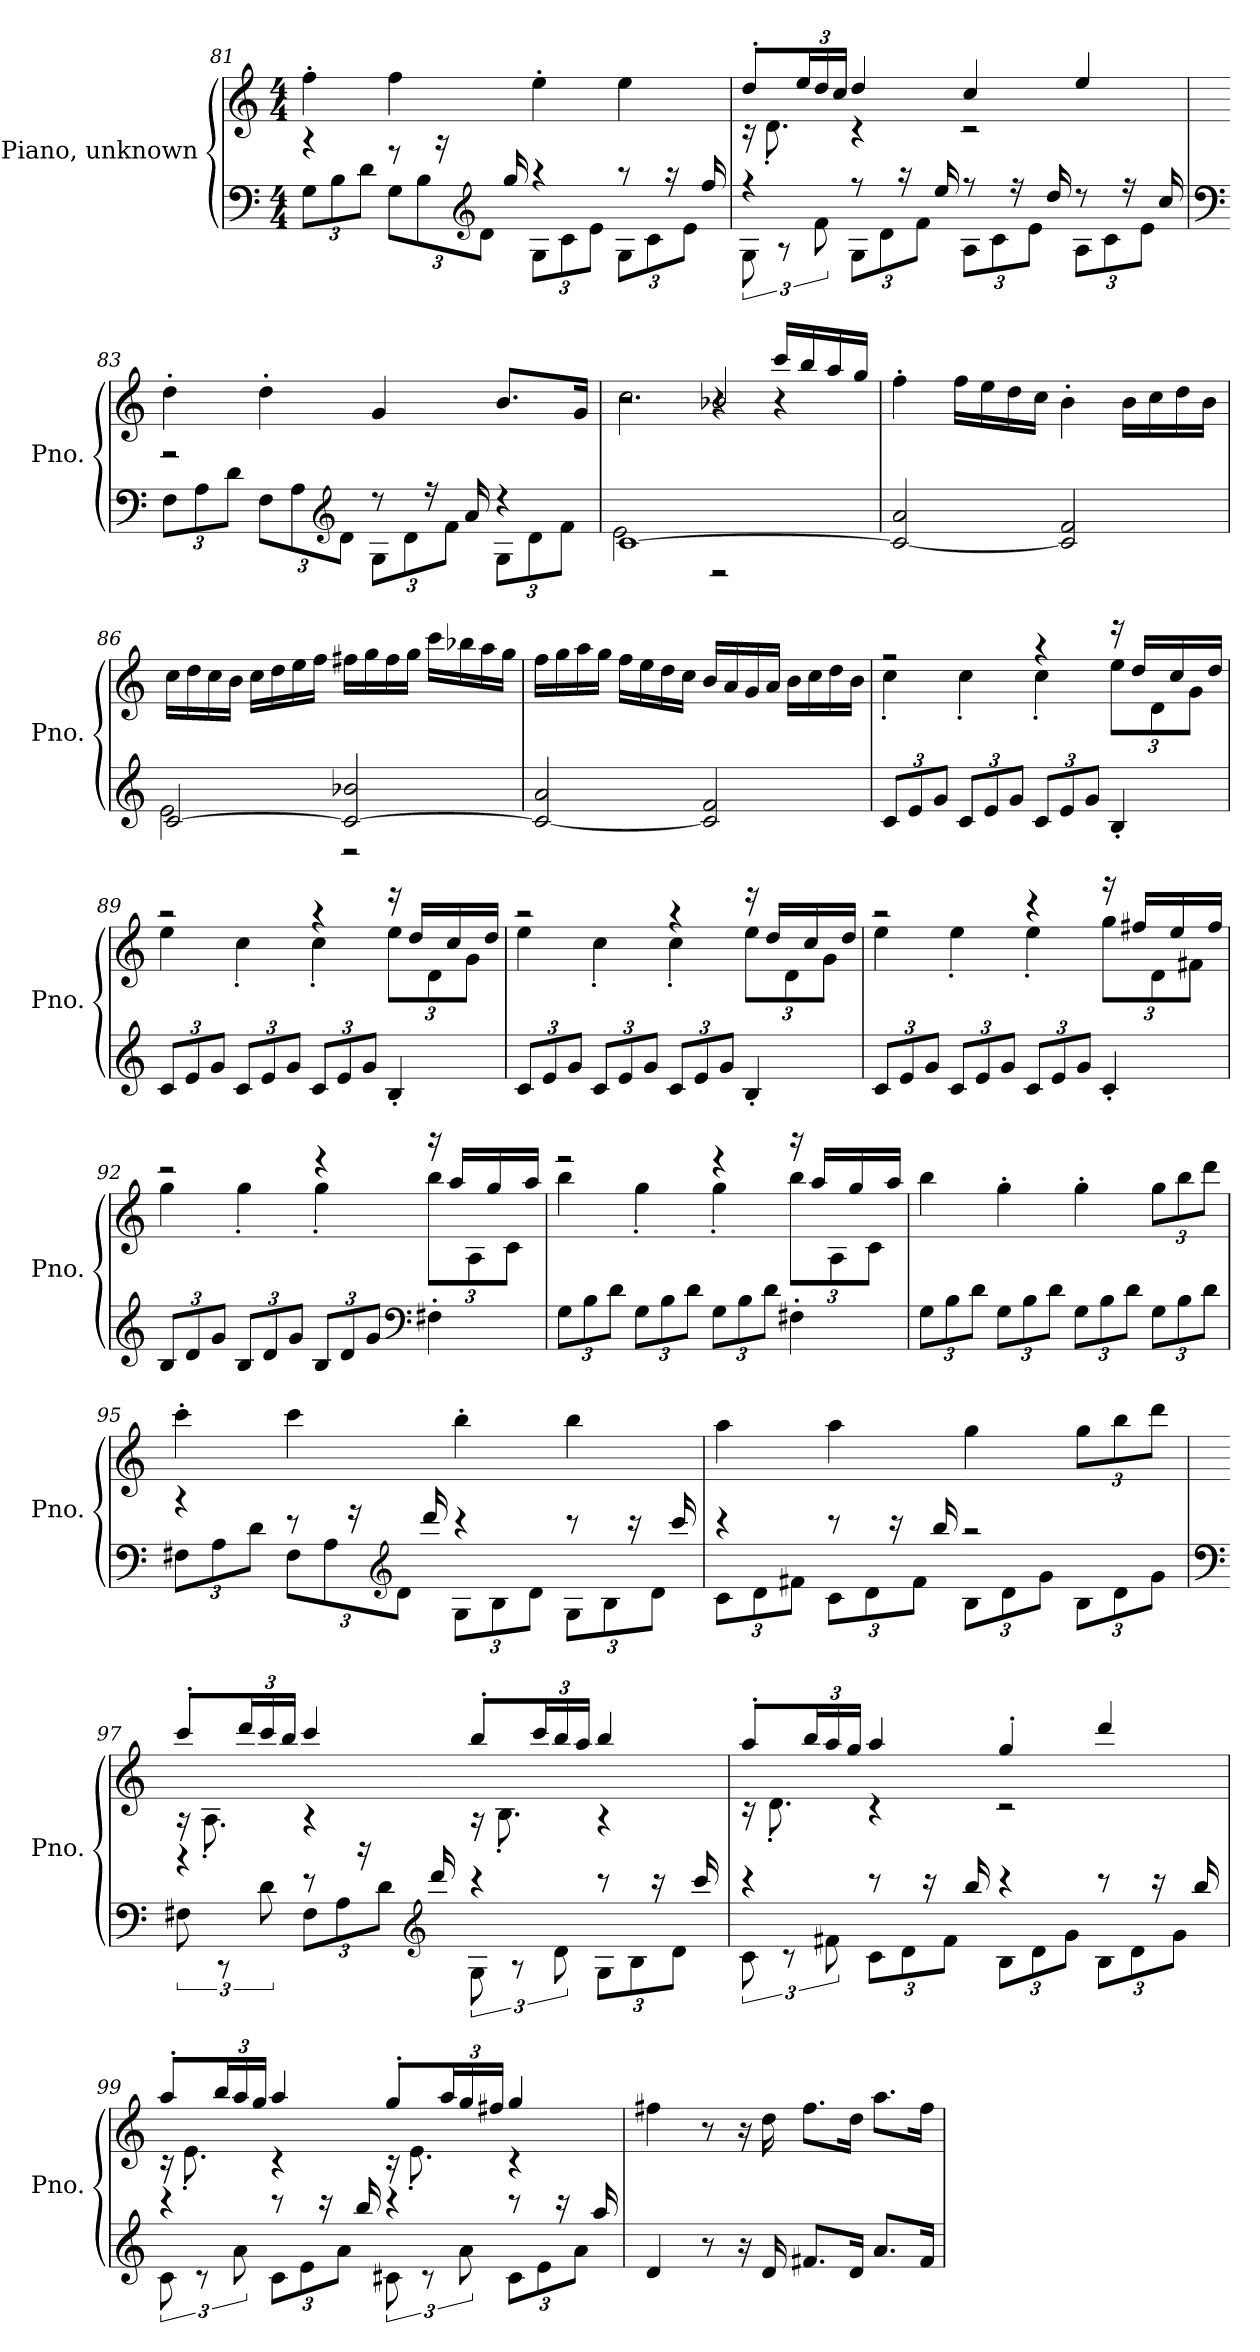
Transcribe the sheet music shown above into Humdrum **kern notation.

**kern	**kern
*part1	*part1
*staff2	*staff1
*I"Piano, unknown	*
*I'Pno.	*
!!LO:LB:g=z
*clefF4	*clefG2
*k[]	*k[]
*M4/4	*M4/4
=81	=81
*^	*
*	*Xbrackettup	*
4r	12G\L	4ff'\
.	12B\	.
.	12d\J	.
8r	12G\L	4ff\
.	12B\	.
16r	.	.
*clefG2	*	*
.	12d\J	.
16gg/	.	.
4r	12G\L	4ee'\
.	12c\	.
.	12e\J	.
8r	12G\L	4ee\
.	12c\	.
16r	.	.
.	12e\J	.
16ff/	.	.
=82	=82	=82
*	*brackettup	*
*	*	*^
4r	12G\	8dd'/L	16r
.	.	.	8.d'\
.	12r	.	.
*	*	*Xbrackettup	*
.	.	24ee/L	.
.	12f\	24dd/	.
.	.	24cc/JJ	.
*	*Xbrackettup	*	*
8r	12G\L	4dd/	4r
.	12d\	.	.
16r	.	.	.
.	12f\J	.	.
16ee/	.	.	.
8r	12A\L	4cc/	2r
.	12c\	.	.
16r	.	.	.
.	12e\J	.	.
16dd/	.	.	.
8r	12A\L	4ee/	.
.	12c\	.	.
16r	.	.	.
.	12e\J	.	.
16cc/	.	.	.
*	*	*v	*v
!!LO:LB:g=z
=83	=83	=83
*clefF4	*	*
2r	12F\L	4dd'\
.	12A\	.
.	12d\J	.
.	12F\L	4dd'\
.	12A\	.
*clefG2	*	*
.	12d\J	.
8r	12G\L	4g/
.	12d\	.
16r	.	.
.	12f\J	.
16a/	.	.
4r	12G\L	8.b/L
.	12d\	.
.	12f\J	.
.	.	16g/Jk
=84	=84	=84
*	*	*^
*	*	*	*^
[1c	2e\	2r	2.cc\	2r
.	2r	4r	.	2b-X/
.	.	16ccc/LL	4r	.
.	.	16bb/	.	.
.	.	16aa/	.	.
.	.	16gg/JJ	.	.
*v	*v	*	*	*
*	*v	*v	*v
=85	=85
2c/_ 2a/	4ff'\
.	16ff\LL
.	16ee\
.	16dd\
.	16cc\JJ
2c/] 2f/	4b'\
.	16b\LL
.	16cc\
.	16dd\
.	16b\JJ
!!LO:LB:g=z
=86	=86
*^	*
[2c/	2e\	16cc\LL
.	.	16dd\
.	.	16cc\
.	.	16b\JJ
.	.	16cc\LL
.	.	16dd\
.	.	16ee\
.	.	16ff\JJ
2c/_ 2b-X/	2r	16ff#X\LL
.	.	16gg\
.	.	16ff#\
.	.	16gg\JJ
.	.	16ccc\LL
.	.	16bb-X\
.	.	16aa\
.	.	16gg\JJ
*v	*v	*
=87	=87
2c/_ 2a/	16ff\LL
.	16gg\
.	16aa\
.	16gg\JJ
.	16ff\LL
.	16ee\
.	16dd\
.	16cc\JJ
2c/] 2f/	16b/LL
.	16a/
.	16g/
.	16a/JJ
.	16b\LL
.	16cc\
.	16dd\
.	16b\JJ
!!LO:LB:g=z
=88	=88
*	*^
12c/L	2r	4cc'\
12e/	.	.
12g/J	.	.
12c/L	.	4cc'\
12e/	.	.
12g/J	.	.
12c/L	4r	4cc'\
12e/	.	.
12g/J	.	.
4B'/	16r	12ee\L
.	16dd/LL	.
.	.	12d\
.	16cc/	.
.	.	12g\J
.	16dd/JJ	.
=89	=89	=89
12c/L	2r	4ee\
12e/	.	.
12g/J	.	.
12c/L	.	4cc'\
12e/	.	.
12g/J	.	.
12c/L	4r	4cc'\
12e/	.	.
12g/J	.	.
4B'/	16r	12ee\L
.	16dd/LL	.
.	.	12d\
.	16cc/	.
.	.	12g\J
.	16dd/JJ	.
=90	=90	=90
12c/L	2r	4ee\
12e/	.	.
12g/J	.	.
12c/L	.	4cc'\
12e/	.	.
12g/J	.	.
12c/L	4r	4cc'\
12e/	.	.
12g/J	.	.
4B'/	16r	12ee\L
.	16dd/LL	.
.	.	12d\
.	16cc/	.
.	.	12g\J
.	16dd/JJ	.
!!LO:PB:g=z	!!
=91	=91	=91
12c/L	2r	4ee\
12e/	.	.
12g/J	.	.
12c/L	.	4ee'\
12e/	.	.
12g/J	.	.
12c/L	4r	4ee'\
12e/	.	.
12g/J	.	.
4c'/	16r	12gg\L
.	16ff#X/LL	.
.	.	12d\
.	16ee/	.
.	.	12f#X\J
.	16ff#/JJ	.
=92	=92	=92
12B/L	2r	4gg\
12d/	.	.
12g/J	.	.
12B/L	.	4gg'\
12d/	.	.
12g/J	.	.
12B/L	4r	4gg'\
12d/	.	.
12g/J	.	.
*clefF4	*	*
4F#X'\	16r	12bb\L
.	16aa/LL	.
.	.	12A\
.	16gg/	.
.	.	12c\J
.	16aa/JJ	.
!!LO:LB:g=z	!!
=93	=93	=93
12G\L	2r	4bb\
12B\	.	.
12d\J	.	.
12G\L	.	4gg'\
12B\	.	.
12d\J	.	.
12G\L	4r	4gg'\
12B\	.	.
12d\J	.	.
4F#X'\	16r	12bb\L
.	16aa/LL	.
.	.	12A\
.	16gg/	.
.	.	12c\J
.	16aa/JJ	.
*	*v	*v
=94	=94
12G\L	4bb\
12B\	.
12d\J	.
12G\L	4gg'\
12B\	.
12d\J	.
12G\L	4gg'\
12B\	.
12d\J	.
12G\L	12gg\L
12B\	12bb\
12d\J	12ddd\J
!!LO:LB:g=z
=95	=95
*^	*
4r	12F#X\L	4ccc'\
.	12A\	.
.	12d\J	.
8r	12F#\L	4ccc\
.	12A\	.
16r	.	.
*clefG2	*	*
.	12d\J	.
16ddd/	.	.
4r	12G\L	4bb'\
.	12B\	.
.	12d\J	.
8r	12G\L	4bb\
.	12B\	.
16r	.	.
.	12d\J	.
16ccc/	.	.
=96	=96	=96
4r	12c\L	4aa\
.	12d\	.
.	12f#X\J	.
8r	12c\L	4aa\
.	12d\	.
16r	.	.
.	12f#\J	.
16bb/	.	.
2r	12B\L	4gg\
.	12d\	.
.	12g\J	.
.	12B\L	12gg\L
.	12d\	12bb\
.	12g\J	12ddd\J
!!LO:LB:g=z
=97	=97	=97
*clefF4	*	*
*	*brackettup	*
*	*	*^
4r	12F#X\	8ccc'/L	16r
.	.	.	8.A'\
.	12r	.	.
.	.	24ddd/L	.
.	12d\	24ccc/	.
.	.	24bb/JJ	.
*	*Xbrackettup	*	*
8r	12F#\L	4ccc/	4r
.	12A\	.	.
16r	.	.	.
.	12d\J	.	.
*clefG2	*	*	*
16ddd/	.	.	.
*	*brackettup	*	*
4r	12G\	8bb'/L	16r
.	.	.	8.B'\
.	12r	.	.
.	.	24ccc/L	.
.	12d\	24bb/	.
.	.	24aa/JJ	.
*	*Xbrackettup	*	*
8r	12G\L	4bb/	4r
.	12B\	.	.
16r	.	.	.
.	12d\J	.	.
16ccc/	.	.	.
=98	=98	=98	=98
*	*brackettup	*	*
4r	12c\	8aa'/L	16r
.	.	.	8.d'\
.	12r	.	.
.	.	24bb/L	.
.	12f#X\	24aa/	.
.	.	24gg/JJ	.
*	*Xbrackettup	*	*
8r	12c\L	4aa/	4r
.	12d\	.	.
16r	.	.	.
.	12f#\J	.	.
16bb/	.	.	.
4r	12B\L	4gg'/	2r
.	12d\	.	.
.	12g\J	.	.
8r	12B\L	4ddd/	.
.	12d\	.	.
16r	.	.	.
.	12g\J	.	.
16bb/	.	.	.
!!LO:LB:g=z	!!
=99	=99	=99	=99
*	*brackettup	*	*
4r	12c\	8aa'/L	16r
.	.	.	8.e'\
.	12r	.	.
.	.	24bb/L	.
.	12a\	24aa/	.
.	.	24gg/JJ	.
*	*Xbrackettup	*	*
8r	12c\L	4aa/	4r
.	12e\	.	.
16r	.	.	.
.	12a\J	.	.
16bb/	.	.	.
*	*brackettup	*	*
4r	12c#X\	8gg'/L	16r
.	.	.	8.e'\
.	12r	.	.
.	.	24aa/L	.
.	12a\	24gg/	.
.	.	24ff#X/JJ	.
*	*Xbrackettup	*	*
8r	12c#\L	4gg/	4r
.	12e\	.	.
16r	.	.	.
.	12a\J	.	.
16aa/	.	.	.
*v	*v	*	*
*	*v	*v
=100	=100
4d/	4ff#X\
8r	8r
16r	16r
16d/	16dd\
8.f#X/L	8.ff#\L
16d/Jk	16dd\Jk
8.a/L	8.aa\L
16f#/Jk	16ff#\Jk
=	=
*-	*-
